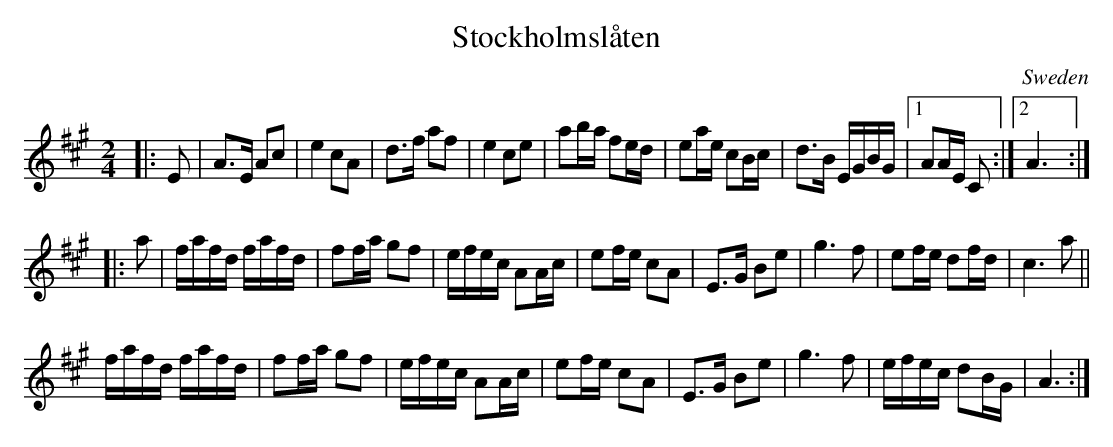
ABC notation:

X:1
T:Stockholmslåten
L:1/16
M:2/4
O:Sweden
K:A major
|: E2 |\
A3E A2c2 | e4 c2A2 | d3f a2f2 | e4 c2e2 | \
a2ba f2ed | e2ae c2Bc | d3B EGBG |1A2AE C2 :|2 A6 :|
|: a2 |\
fafd fafd | f2fa g2f2 | efec A2Ac | e2fe c2A2 | \
E3G B2e2 |  g6 f2 | e2fe d2fd | c6 a2 ||
fafd fafd | f2fa g2f2 | efec A2Ac | e2fe c2A2 | \
E3G B2e2 |  g6 f2 | efec d2BG | A6 :|
